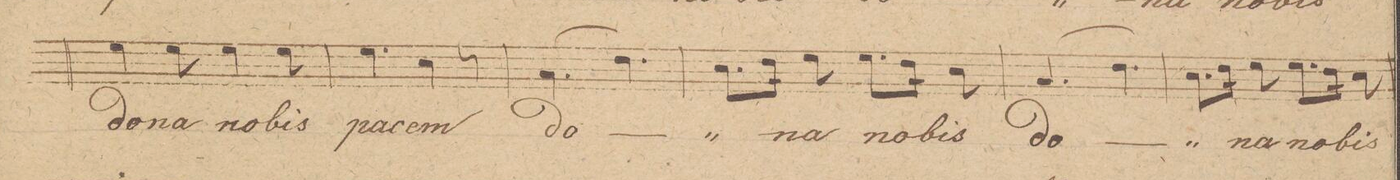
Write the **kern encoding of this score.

**kern	**text	**dynam
*I"Baſso 1mo	*	*
*clefF4	*	*
*k[]	*	*
*M6/8	*	*
4G\	do-	.
8G\	-na	.
4G\	no-	.
8G\	-bis	.
=64	=64	=64
4.G\	pa-	.
4E\	-cem	.
8r	.	.
=65	=65	=65
(4.C\	do-	.
4.F\)	.	.
=66	=66	=66
8.E\L	.	.
16F\Jk	.	.
8G\	-na	.
8.G\L	no-	.
16F\Jk	.	.
8E\	-bis	.
=67	=67	=67
(4.C/	do-	.
4.F\)	.	.
=68	=68	=68
8.E\L	.	.
16F\Jk	.	.
8G\	-na	.
8.G\L	no-	.
16F\Jk	.	.
8E\	-bis	.
=69	=69	=69
*-	*-	*-
